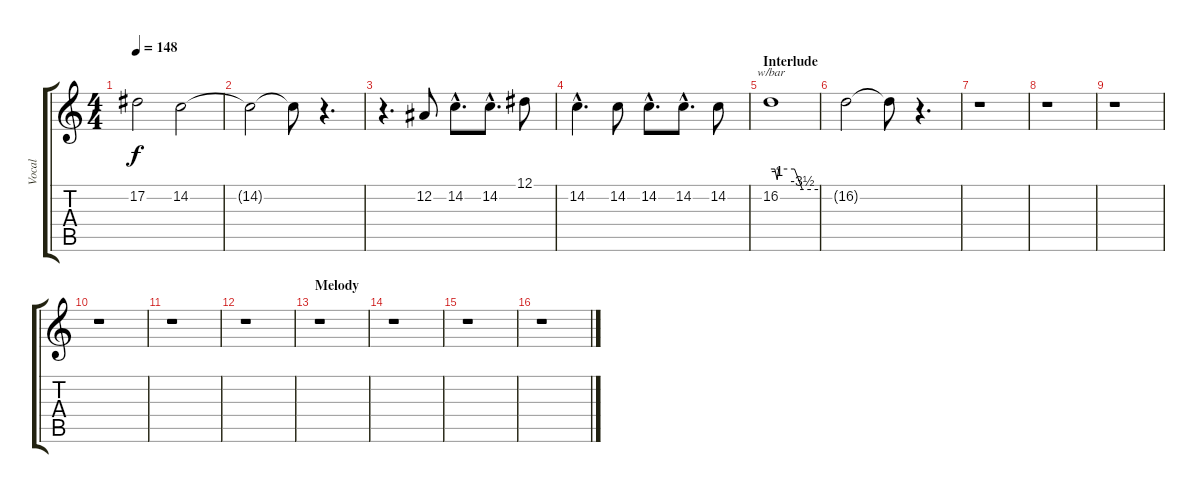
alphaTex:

\track ("Vocal" "Vocal") {instrument viola}
\staff {score tabs}
\tuning (Eb4 Bb3 Gb3 Db3 Ab2 Eb2) {hide}
\ts (4 4)
\tempo 148
\clef g2
\ks c
17.2.2{dy f} 14.2.2 |
14.2{t}.2 14.2{t}.8 r.4{d} |
r.4{d} 12.2.8 14.2{hac}.8{d} 14.2{hac}.8{d} 12.1.8 |
14.2{hac}.4{d} 14.2.8 14.2{hac}.8{d} 14.2{hac}.8{d} 14.2.8 |
\section ("" "Interlude")
16.2.1{tbe (custom default 0 0 5 0 8 -4 10 0 30 0 40 -14 60 -14)} |
16.2{t}.2 16.2{t}.8 r.4{d volume 0} |
r.1 |
r.1 |
r.1 |
r.1 |
r.1 |
r.1 |
\section ("" "Melody")
r.1 |
r.1 |
r.1 |
r.1
